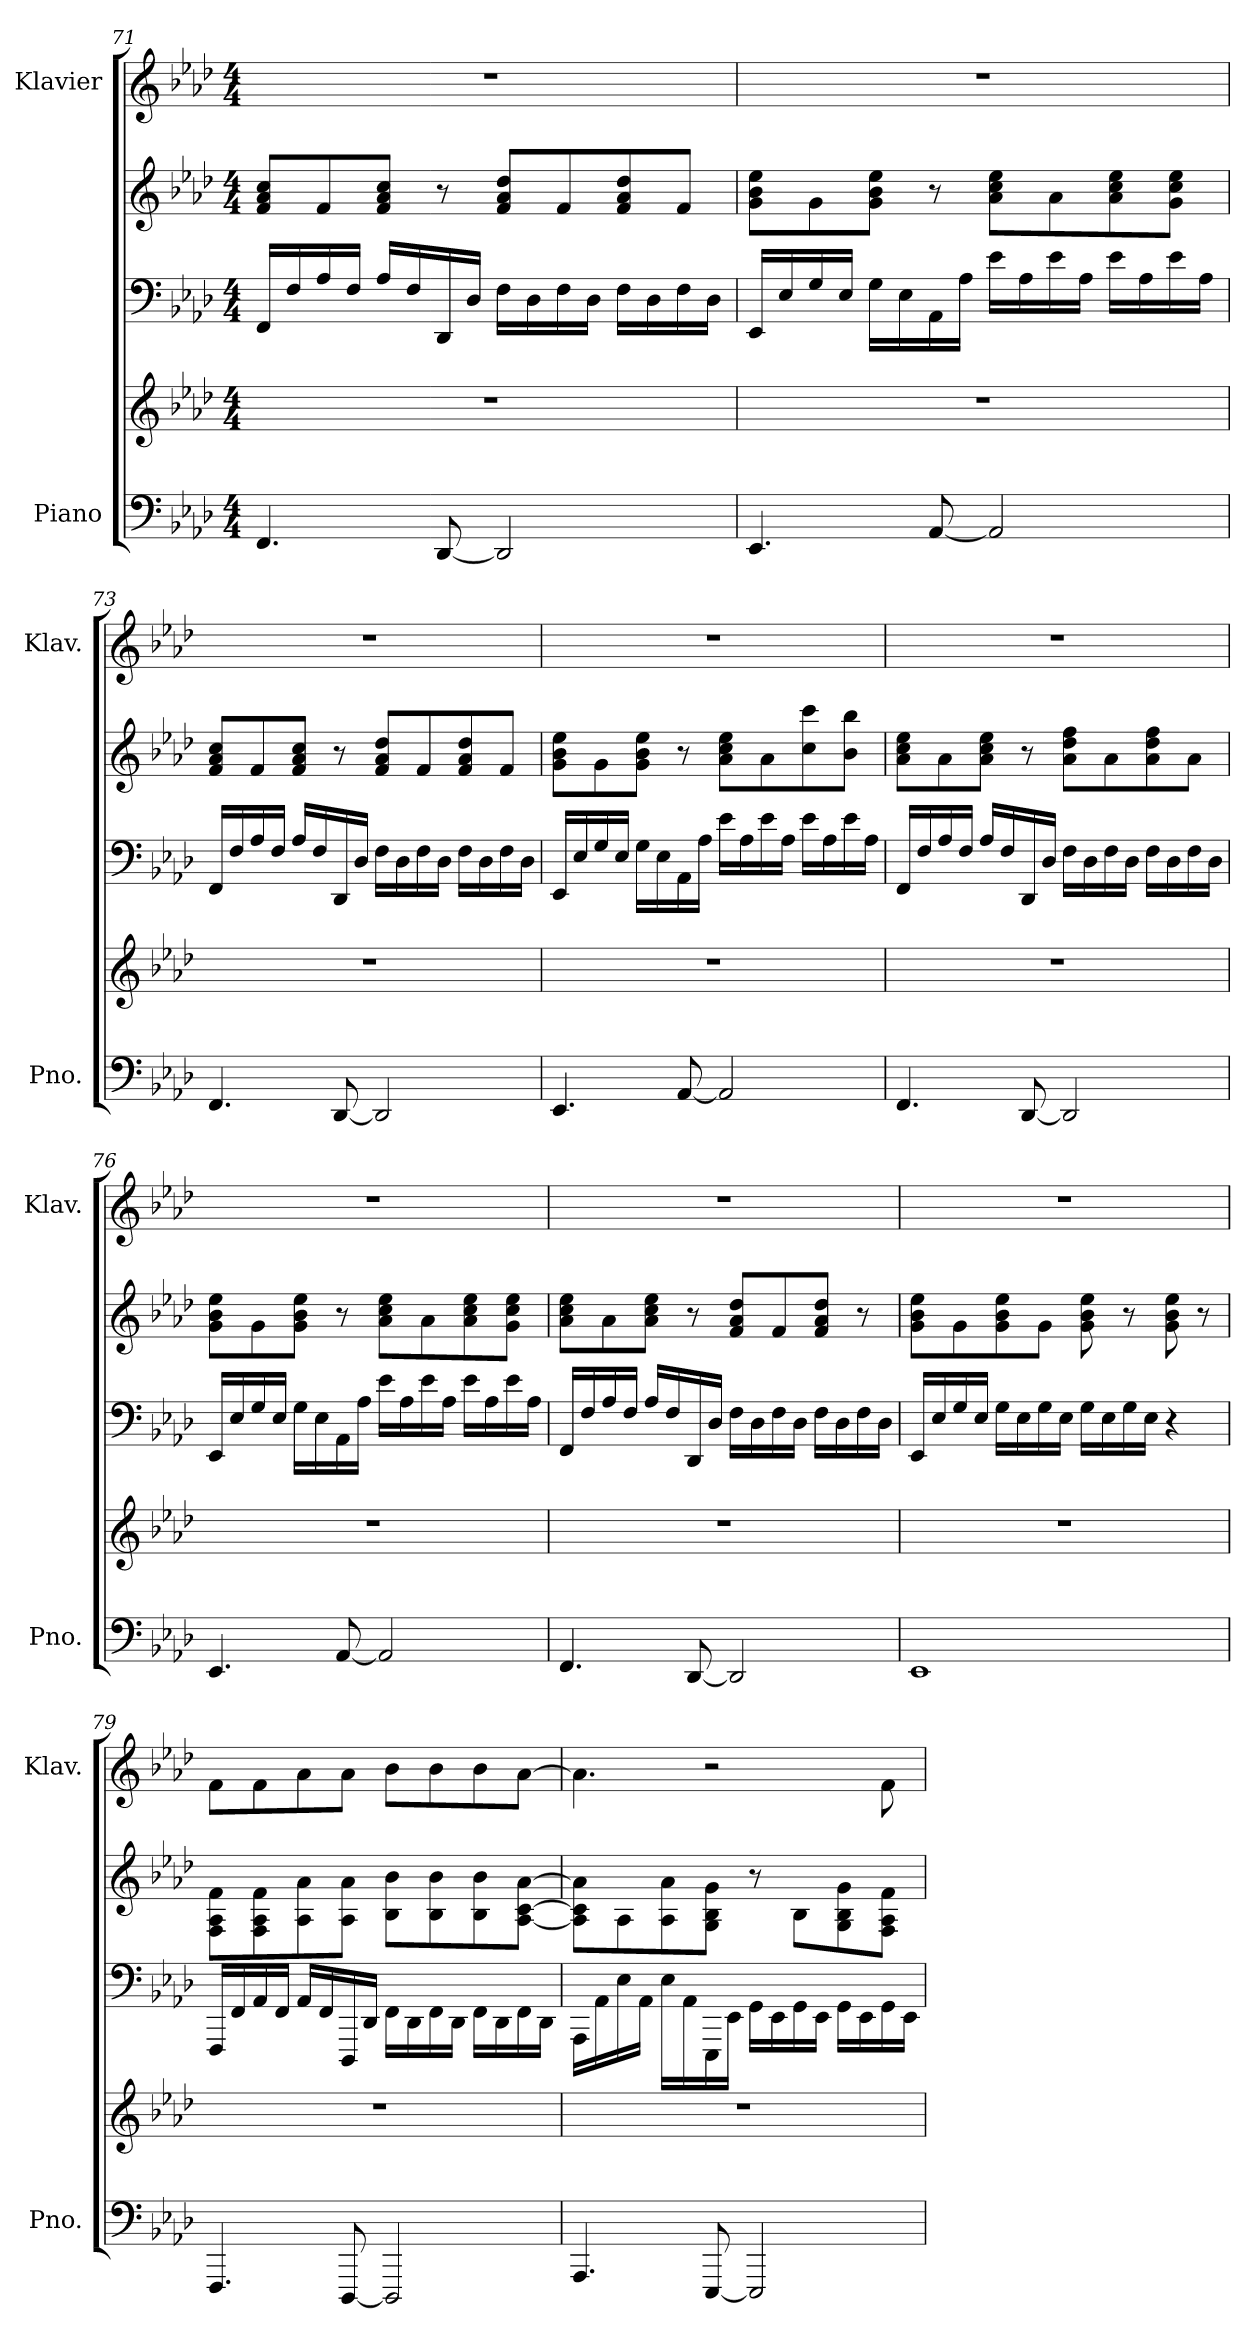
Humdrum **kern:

**kern	**kern	**kern	**kern	**kern
*part2	*part2	*part2	*part2	*part1
*staff5	*staff4	*staff3	*staff2	*staff1
*I"Piano	*	*	*	*I"Klavier
*I'Pno.	*	*	*	*I'Klav.
!!LO:LB:g=z
*clefF4	*clefG2	*clefF4	*clefG2	*clefG2
*k[b-e-a-d-]	*k[b-e-a-d-]	*k[b-e-a-d-]	*k[b-e-a-d-]	*k[b-e-a-d-]
*M4/4	*M4/4	*M4/4	*M4/4	*M4/4
=71	=71	=71	=71	=71
4.FF/	1r	16FF/LL	8f/ 8a-/ 8cc/L	1r
.	.	16F/	.	.
.	.	16A-/	8f/	.
.	.	16F/JJ	.	.
.	.	16A-/LL	8f/ 8a-/ 8cc/J	.
.	.	16F/	.	.
[8DD-/	.	16DD-/	8r	.
.	.	16D-/JJ	.	.
2DD-/]	.	16F\LL	8f/ 8a-/ 8dd-/L	.
.	.	16D-\	.	.
.	.	16F\	8f/	.
.	.	16D-\JJ	.	.
.	.	16F\LL	8f/ 8a-/ 8dd-/	.
.	.	16D-\	.	.
.	.	16F\	8f/J	.
.	.	16D-\JJ	.	.
=72	=72	=72	=72	=72
4.EE-/	1r	16EE-/LL	8g\ 8b-\ 8ee-\L	1r
.	.	16E-/	.	.
.	.	16G/	8g\	.
.	.	16E-/JJ	.	.
.	.	16G\LL	8g\ 8b-\ 8ee-\J	.
.	.	16E-\	.	.
[8AA-/	.	16AA-\	8r	.
.	.	16A-\JJ	.	.
2AA-/]	.	16e-\LL	8a-\ 8cc\ 8ee-\L	.
.	.	16A-\	.	.
.	.	16e-\	8a-\	.
.	.	16A-\JJ	.	.
.	.	16e-\LL	8a-\ 8cc\ 8ee-\	.
.	.	16A-\	.	.
.	.	16e-\	8g\ 8cc\ 8ee-\J	.
.	.	16A-\JJ	.	.
!!LO:PB:g=z
=73	=73	=73	=73	=73
4.FF/	1r	16FF/LL	8f/ 8a-/ 8cc/L	1r
.	.	16F/	.	.
.	.	16A-/	8f/	.
.	.	16F/JJ	.	.
.	.	16A-/LL	8f/ 8a-/ 8cc/J	.
.	.	16F/	.	.
[8DD-/	.	16DD-/	8r	.
.	.	16D-/JJ	.	.
2DD-/]	.	16F\LL	8f/ 8a-/ 8dd-/L	.
.	.	16D-\	.	.
.	.	16F\	8f/	.
.	.	16D-\JJ	.	.
.	.	16F\LL	8f/ 8a-/ 8dd-/	.
.	.	16D-\	.	.
.	.	16F\	8f/J	.
.	.	16D-\JJ	.	.
=74	=74	=74	=74	=74
4.EE-/	1r	16EE-/LL	8g\ 8b-\ 8ee-\L	1r
.	.	16E-/	.	.
.	.	16G/	8g\	.
.	.	16E-/JJ	.	.
.	.	16G\LL	8g\ 8b-\ 8ee-\J	.
.	.	16E-\	.	.
[8AA-/	.	16AA-\	8r	.
.	.	16A-\JJ	.	.
2AA-/]	.	16e-\LL	8a-\ 8cc\ 8ee-\L	.
.	.	16A-\	.	.
.	.	16e-\	8a-\	.
.	.	16A-\JJ	.	.
.	.	16e-\LL	8cc\ 8ccc\	.
.	.	16A-\	.	.
.	.	16e-\	8b-\ 8bb-\J	.
.	.	16A-\JJ	.	.
!!LO:LB:g=z
=75	=75	=75	=75	=75
4.FF/	1r	16FF/LL	8a-\ 8cc\ 8ee-\L	1r
.	.	16F/	.	.
.	.	16A-/	8a-\	.
.	.	16F/JJ	.	.
.	.	16A-/LL	8a-\ 8cc\ 8ee-\J	.
.	.	16F/	.	.
[8DD-/	.	16DD-/	8r	.
.	.	16D-/JJ	.	.
2DD-/]	.	16F\LL	8a-\ 8dd-\ 8ff\L	.
.	.	16D-\	.	.
.	.	16F\	8a-\	.
.	.	16D-\JJ	.	.
.	.	16F\LL	8a-\ 8dd-\ 8ff\	.
.	.	16D-\	.	.
.	.	16F\	8a-\J	.
.	.	16D-\JJ	.	.
=76	=76	=76	=76	=76
4.EE-/	1r	16EE-/LL	8g\ 8b-\ 8ee-\L	1r
.	.	16E-/	.	.
.	.	16G/	8g\	.
.	.	16E-/JJ	.	.
.	.	16G\LL	8g\ 8b-\ 8ee-\J	.
.	.	16E-\	.	.
[8AA-/	.	16AA-\	8r	.
.	.	16A-\JJ	.	.
2AA-/]	.	16e-\LL	8a-\ 8cc\ 8ee-\L	.
.	.	16A-\	.	.
.	.	16e-\	8a-\	.
.	.	16A-\JJ	.	.
.	.	16e-\LL	8a-\ 8cc\ 8ee-\	.
.	.	16A-\	.	.
.	.	16e-\	8g\ 8cc\ 8ee-\J	.
.	.	16A-\JJ	.	.
!!LO:PB:g=z
=77	=77	=77	=77	=77
4.FF/	1r	16FF/LL	8a-\ 8cc\ 8ee-\L	1r
.	.	16F/	.	.
.	.	16A-/	8a-\	.
.	.	16F/JJ	.	.
.	.	16A-/LL	8a-\ 8cc\ 8ee-\J	.
.	.	16F/	.	.
[8DD-/	.	16DD-/	8r	.
.	.	16D-/JJ	.	.
2DD-/]	.	16F\LL	8f/ 8a-/ 8dd-/L	.
.	.	16D-\	.	.
.	.	16F\	8f/	.
.	.	16D-\JJ	.	.
.	.	16F\LL	8f/ 8a-/ 8dd-/J	.
.	.	16D-\	.	.
.	.	16F\	8r	.
.	.	16D-\JJ	.	.
=78	=78	=78	=78	=78
1EE-	1r	16EE-/LL	8g\ 8b-\ 8ee-\L	1r
.	.	16E-/	.	.
.	.	16G/	8g\	.
.	.	16E-/JJ	.	.
.	.	16G\LL	8g\ 8b-\ 8ee-\	.
.	.	16E-\	.	.
.	.	16G\	8g\J	.
.	.	16E-\JJ	.	.
.	.	16G\LL	8g\ 8b-\ 8ee-\	.
.	.	16E-\	.	.
.	.	16G\	8r	.
.	.	16E-\JJ	.	.
.	.	4r	8g\ 8b-\ 8ee-\	.
.	.	.	8r	.
!!LO:LB:g=z
=79	=79	=79	=79	=79
4.FFF/	1r	16FFF/LL	8F\ 8A-\ 8f\L	8f\L
.	.	16FF/	.	.
.	.	16AA-/	8F\ 8A-\ 8f\	8f\
.	.	16FF/JJ	.	.
.	.	16AA-/LL	8A-\ 8a-\	8a-\
.	.	16FF/	.	.
[8DDD-/	.	16DDD-/	8A-\ 8a-\J	8a-\J
.	.	16DD-/JJ	.	.
2DDD-/]	.	16FF\LL	8B-\ 8b-\L	8b-\L
.	.	16DD-\	.	.
.	.	16FF\	8B-\ 8b-\	8b-\
.	.	16DD-\JJ	.	.
.	.	16FF\LL	8B-\ 8b-\	8b-\
.	.	16DD-\	.	.
.	.	16FF\	[8A-\ [8c\ [8a-\J	[8a-\J
.	.	16DD-\JJ	.	.
=80	=80	=80	=80	=80
4.AAA-/	1r	16AAA-\LL	8A-\] 8c\] 8a-\]L	4.a-\]
.	.	16AA-\	.	.
.	.	16E-\	8A-\	.
.	.	16AA-\JJ	.	.
.	.	16E-\LL	8A-\ 8a-\	.
.	.	16AA-\	.	.
[8EEE-/	.	16EEE-\	8G\ 8B-\ 8g\J	2r
.	.	16EE-\JJ	.	.
2EEE-/]	.	16GG\LL	8r	.
.	.	16EE-\	.	.
.	.	16GG\	8B-\L	.
.	.	16EE-\JJ	.	.
.	.	16GG\LL	8G\ 8B-\ 8g\	.
.	.	16EE-\	.	.
.	.	16GG\	8F\ 8A-\ 8f\J	8f\
.	.	16EE-\JJ	.	.
=	=	=	=	=
*-	*-	*-	*-	*-
